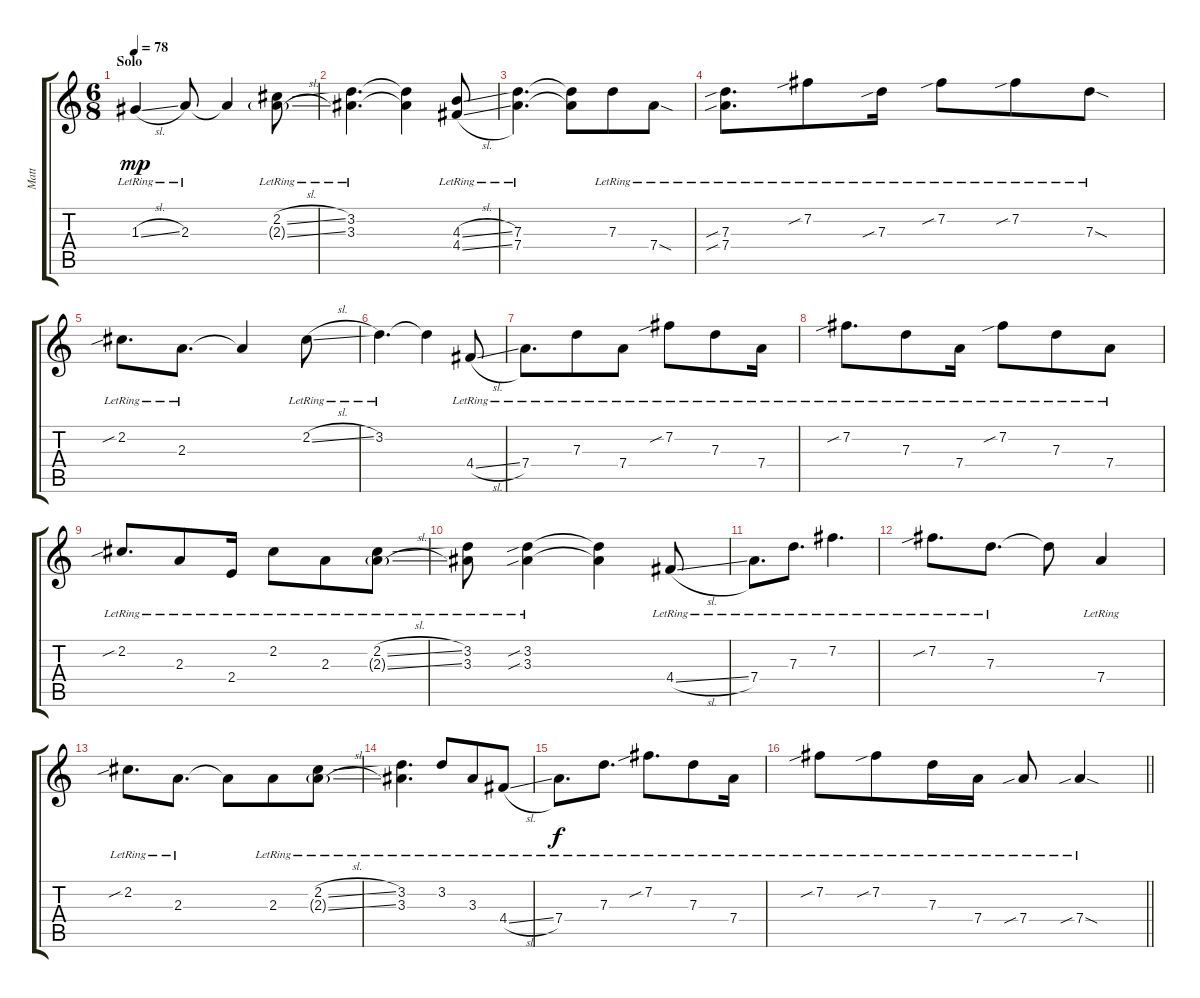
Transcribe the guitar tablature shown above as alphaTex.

\track ("Matt" "Matt") {instrument electricguitarclean}
\staff {score tabs}
\tuning (E4 B3 G3 D3 A2 E2) {hide}
\ts (6 8)
\section ("" "Solo")
\tempo 78
\clef g2
\ks c
1.3{sl lr}.4{dy mp instrument electricguitarclean} 2.3{lr}.8 2.3{t}.4 (2.2{sl lr} 2.3{sl g lr}).8 |
(3.2{lr} 3.3{lr}).4{d} (3.2{t} 3.3{t}).4 (4.3{sl lr} 4.4{sl lr}).8 |
(7.3{lr} 7.4{lr}).4{d} (7.3{t} 7.4{t}).8 7.3{lr}.8 7.4{sod lr}.8 |
(7.3{sib lr} 7.4{sib lr}).8{d} 7.2{sib lr}.8 7.3{sib lr}.16 7.2{sib lr}.8 7.2{sib lr}.8 7.3{sod lr}.8 |
2.2{sib lr}.8{d} 2.3{lr}.8{d} 2.3{t}.4 2.2{sl lr}.8 |
3.2{lr}.4{d} 3.2{t}.4 4.4{sl lr}.8 |
7.4{lr}.8{d} 7.3{lr}.8 7.4{lr}.8 7.2{sib lr}.8 7.3{lr}.8 7.4{lr}.16 |
7.2{sib lr}.8{d} 7.3{lr}.8 7.4{lr}.16 7.2{sib lr}.8 7.3{lr}.8 7.4{lr}.8 |
2.2{sib lr}.8{d} 2.3{lr}.8 2.4{lr}.16 2.2{lr}.8 2.3{lr}.8 (2.2{sl lr} 2.3{sl g lr}).8 |
(3.2{lr} 3.3{lr}).8 (3.2{sib lr} 3.3{sib lr}).4 (3.2{t} 3.3{t}).4 4.4{sl lr}.8 |
7.4{lr}.8{d} 7.3{lr}.8{d} 7.2{lr}.4{d} |
7.2{sib lr}.8{d} 7.3{lr}.8{d} 7.3{t}.8 7.4{lr}.4 |
2.2{sib lr}.8{d} 2.3{lr}.8{d} 2.3{t}.8 2.3{lr}.8 (2.2{sl lr} 2.3{sl g lr}).8 |
(3.2{lr} 3.3{lr}).4{d} 3.2{lr}.8 3.3{lr}.8 4.4{sl lr}.8 |
7.4{lr}.8{d dy f} 7.3{lr}.8{d} 7.2{sib lr}.8{d} 7.3{lr}.8 7.4{lr}.16 |
\barLineRight lightlight
7.2{sib lr}.8 7.2{sib lr}.8 7.3{lr}.16 7.4{lr}.16 7.4{sib lr}.8 7.4{sib sod lr}.4
